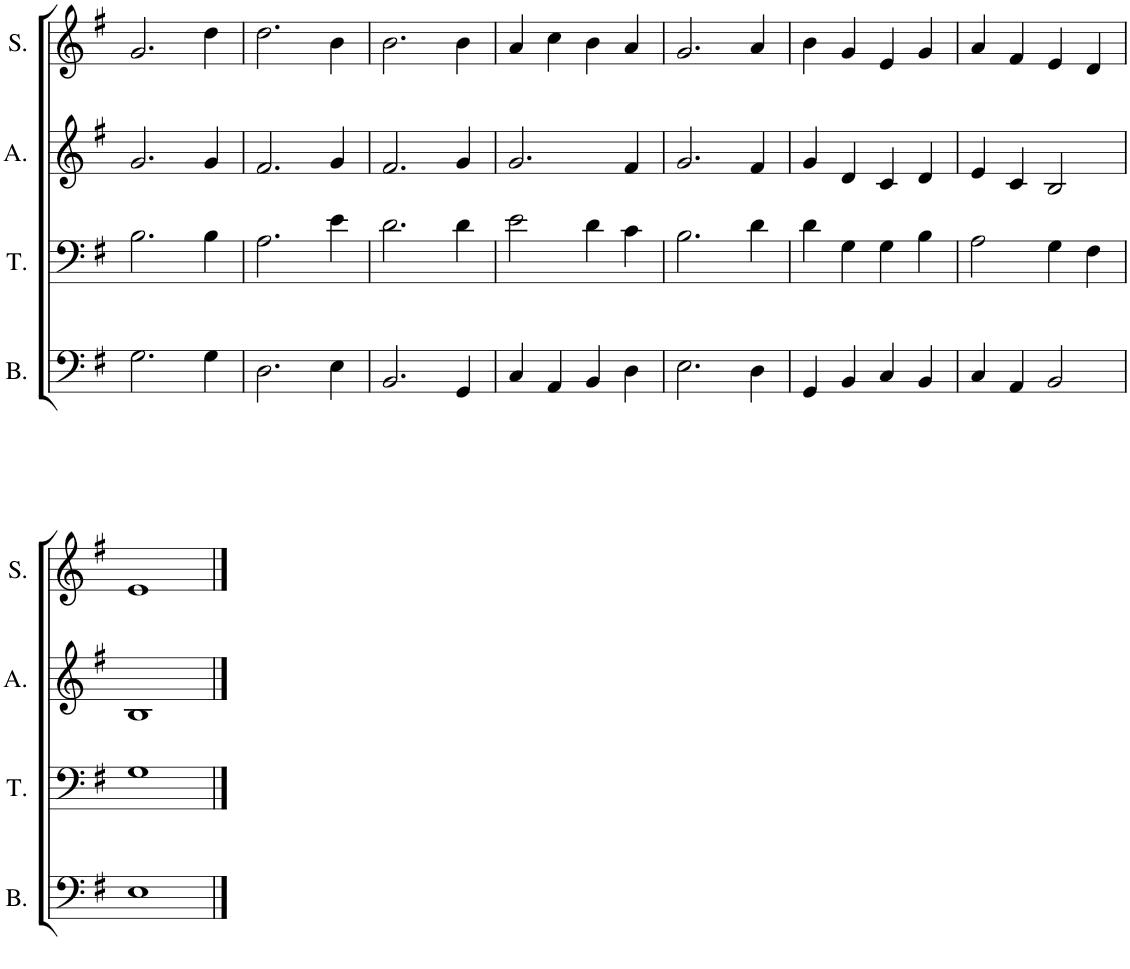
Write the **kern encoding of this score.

**kern	**kern	**kern	**kern
*part4	*part3	*part2	*part1
*staff4	*staff3	*staff2	*staff1
*I"Bass	*I"Tenor	*I"Alto	*I"Soprano
*I'B.	*I'T.	*I'A.	*I'S.
!!LO:PB:g=z
*clefF4	*clefF4	*clefG2	*clefG2
*k[f#]	*k[f#]	*k[f#]	*k[f#]
*M4/4	*M4/4	*M4/4	*M4/4
=13	=13	=13	=13
2.G\	2.B\	2.g/	2.g/
4G\	4B\	4g/	4dd\
=14	=14	=14	=14
2.D\	2.A\	2.f#/	2.dd\
4E\	4e\	4g/	4b\
=15	=15	=15	=15
2.BB/	2.d\	2.f#/	2.b\
4GG/	4d\	4g/	4b\
=16	=16	=16	=16
4C/	2e\	2.g/	4a/
4AA/	.	.	4cc\
4BB/	4d\	.	4b\
4D\	4c\	4f#/	4a/
=17	=17	=17	=17
2.E\	2.B\	2.g/	2.g/
4D\	4d\	4f#/	4a/
=18	=18	=18	=18
4GG/	4d\	4g/	4b\
4BB/	4G\	4d/	4g/
4C/	4G\	4c/	4e/
4BB/	4B\	4d/	4g/
=19	=19	=19	=19
4C/	2A\	4e/	4a/
4AA/	.	4c/	4f#/
2BB/	4G\	2B/	4e/
.	4F#\	.	4d/
!!LO:LB:g=z
=20	=20	=20	=20
1E	1G	1B	1e
==	==	==	==
*-	*-	*-	*-
